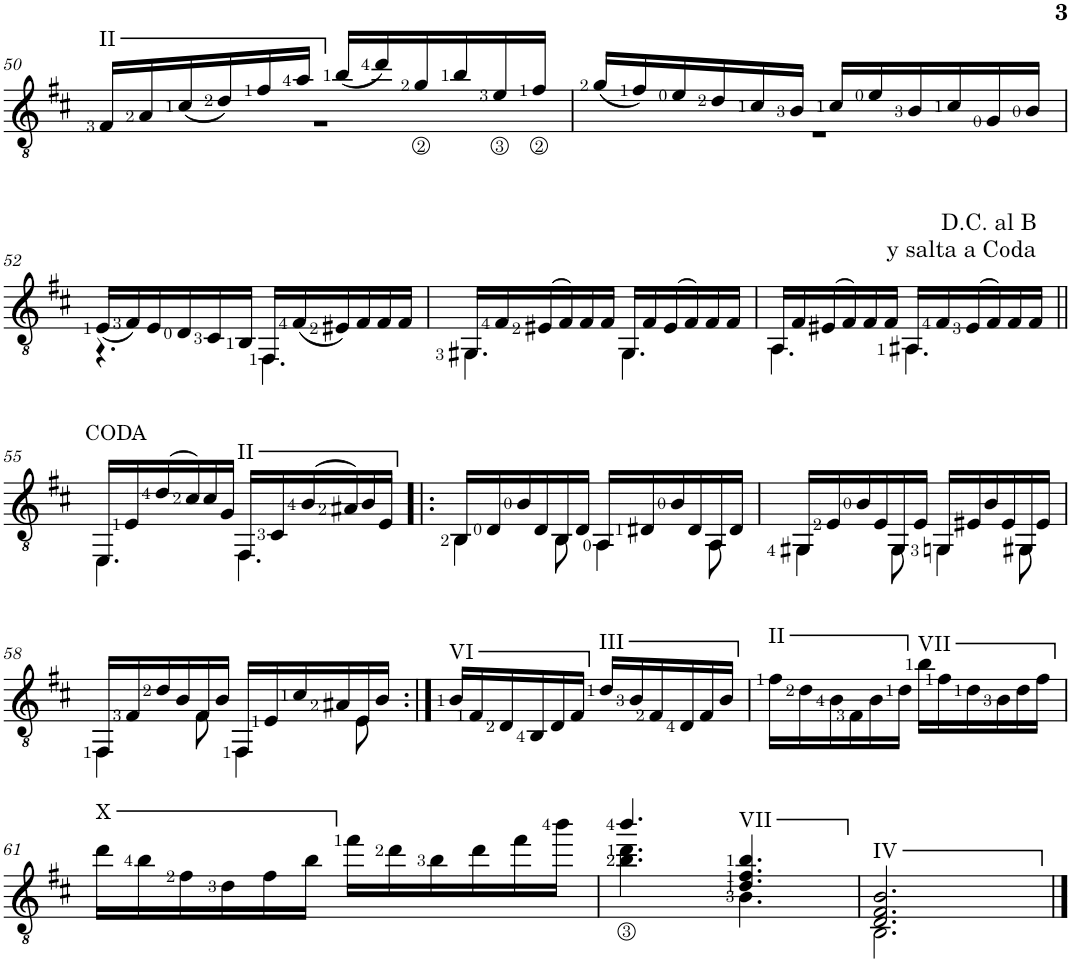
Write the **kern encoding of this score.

**kern	**kern
*part2	*part1
*staff2	*staff1
*I"Classical Guitar	*I"Classical Guitar
!!LO:PB:g=z
*clefGv2	*clefGv2
*k[f#c#]	*k[f#c#]
*	*b:
*M6/8	*M6/8
=50	=50
*^	*
!	!	!LO:TX:a:t=II
!	!LO:N:vis=4	!
*	*	*^
16F#\LL	4.r	16F#/LL	2.r
16A\	.	16A/	.
(>16c#\	.	(<16c#/	.
16d\)	.	16d/)	.
16f#\	.	16f#/	.
16a\JJ	.	16a/JJ	.
(>16b\LL	4.GG	(<16b/LL	.
16dd\)	.	16dd/)	.
16g\	.	16g</	.
16b\	.	16b/	.
(>16e\	.	16e</	.
16f#\JJ)	.	16f#</JJ	.
=51	=51	=51	=51
(>16g\LL	2.r	(<16g/LL	2.r
16f#\)	.	16f#/)	.
16e\	.	16e/	.
16d\	.	16d/	.
16c#\	.	16c#/	.
16B\JJ	.	16B/JJ	.
16c#\LL	.	16c#/LL	.
16e\	.	16e/	.
16B\	.	16B/	.
16c#\	.	16c#/	.
16G\	.	16G/	.
16B\JJ	.	16B/JJ	.
!!LO:LB:g=z	!!
=52	=52	=52	=52
!	!LO:N:vis=4	!	!
(>16E/LL	4.r	(<16E/LL	4.r
16F#/)	.	16F#/)	.
(>16E/	.	16E/	.
16D/)	.	16D/	.
(>16C#/	.	16C#/	.
16BB/JJ)	.	16BB/JJ	.
16r	4.FF#	16FF#/LL	4.FF#\
16F#/LL	.	(<16F#/	.
(>16E#X/	.	16E#X/)	.
16F#/)	.	16F#/	.
16F#/	.	16F#/	.
16F#/JJ	.	16F#/JJ	.
=53	=53	=53	=53
16r	4.GG#X	16GG#X/LL	4.GG#\
16F#/LL	.	16F#/	.
(>16E#X/	.	(16E#X/	.
16F#/)	.	16F#/)	.
16F#/	.	16F#/	.
16F#/JJ	.	16F#/JJ	.
16r	4.GG#	16GG#/LL	4.GG#\
16F#/LL	.	16F#/	.
(>16E#/	.	(16E#/	.
16F#/)	.	16F#/)	.
16F#/	.	16F#/	.
16F#/JJ	.	16F#/JJ	.
=54	=54	=54	=54
16r	4.AA	16AA/LL	4.AA\
16F#/LL	.	16F#/	.
(>16E#X/	.	(16E#X/	.
16F#/)	.	16F#/)	.
16F#/	.	16F#/	.
16F#/JJ	.	16F#/JJ	.
16r	4.AA#X	16AA#X/LL	4.AA#\
16F#/LL	.	16F#/	.
(>16E#/	.	(16E#/	.
16F#/)	.	16F#/)	.
16F#/	.	16F#/	.
16F#/JJ	.	16F#/JJ	.
*v	*v	*	*
!	!LO:TX:a:t=D.C. al B\ny salta a Coda	!
!!LO:LB:g=z	!!
=55||	=55||	=55||
*^	*	*
*	*^	*	*
16r	4.EE	16r	16EE/LL	4.EE\
16r	.	4.E	16E/	.
(>16d\LL	.	.	(16d/	.
16c#\)	.	.	16c#/)	.
16c#\	.	.	16c#/	.
16G\JJ	.	.	16G/JJ	.
!	!	!	!LO:TX:a:t=II	!
16r	4.FF#	.	16FF#/LL	4.FF#\
16r	.	4C#	16C#/	.
(>16B/LL	.	.	(16B/	.
16B-X/)	.	.	16A#X/)	.
16B-/	.	.	16B/	.
16E/JJ	.	16r	16E/JJ	.
=56!|:	=56!|:	=56!|:	=56!|:	=56!|:
16r	4BB	8r	16BB/LL	4BB\
8D/L	.	.	16D/	.
.	.	16B	16B/	.
8D/	.	16r	16D/	.
.	8BB	4r	16BB/	8BB\
16D/Jk	.	.	16D/JJ	.
16r	4AA	.	16AA/LL	4AA\
8D#X/L	.	.	16D#X/	.
.	.	16B	16B/	.
8D#/	.	16r	16D#/	.
.	8AA	8r	16AA/	8AA\
16D#/Jk	.	.	16D#/JJ	.
=57	=57	=57	=57	=57
16r	4GG#X	8r	16GG#X/LL	4GG#\
8E/L	.	.	16E/	.
.	.	4.B	16B/	.
8E/	.	.	16E/	.
.	8GG#	.	16GG#/	8GG#\
8E/J	.	.	16E/JJ	.
.	4GG#	.	16GGn/LL	4GG\
8E#X/L	.	.	16E#X/	.
.	.	8.B	16B/	.
8E#/	.	.	16E#/	.
.	8GG#	.	16GG#X/	8GG#\
16E#/Jk	.	16r	16E#/JJ	.
!!LO:LB:g=z	!!
=58	=58	=58	=58	=58
16r	4.FF#	16r	16FF#/LL	4FF#\
16r	.	8F#/L	16F#/	.
16d	.	.	16d/	.
16r	.	8B/J	16B/	.
16F#/LL	.	.	16F#/	8F#\
16B/JJ	.	16r	16B/JJ	.
16r	4.FF#	16r	16FF#/LL	4FF#\
16r	.	8E/L	16E/	.
16c#	.	.	16c#/	.
16r	.	8B-X/J	16A#X/	.
16E/LL	.	.	16E/	8E\
16B-/JJ	.	16r	16B/JJ	.
*	*	*	*v	*v
=59:|!	=59:|!	=59:|!	=59:|!
!	!	!	!LO:TX:a:t=VI
16B/LL	2.r	2.r	16B/LL
16F#/	.	.	16F#/
16D/	.	.	16D/
16BB/	.	.	16BB/
16D/	.	.	16D/
16F#/JJ	.	.	16F#/JJ
!	!	!	!LO:TX:a:t=III
16d\LL	.	.	16d/LL
16B\	.	.	16B/
16F#\	.	.	16F#/
16D\	.	.	16D/
16F#\	.	.	16F#/
16B\JJ	.	.	16B/JJ
*v	*v	*v	*
=60	=60
!	!LO:TX:a:t=II
16f#\LL	16f#\LL
16d\	16d\
16B\	16B\
16F#\	16F#\
16B\	16B\
16d\JJ	16d\JJ
!	!LO:TX:a:t=VII
16b\LL	16b\LL
16f#\	16f#\
16d\	16d\
16B\	16B\
16d\	16d\
16f#\JJ	16f#\JJ
!!LO:LB:g=z
=61	=61
!	!LO:TX:a:t=X
16dd\LL	16dd\LL
16b\	16b\
16f#\	16f#\
16d\	16d\
16f#\	16f#\
16b\JJ	16b\JJ
16ff#\LL	16ff#\LL
16dd\	16dd\
16b\	16b\
16dd\	16dd\
16ff#\	16ff#\
16bb\JJ	16bb\JJ
=62	=62
*^	*^
4.bb	4.b 4.dd	4.bb/	4.b\ 4.dd\
!	!	!LO:TX:a:t=VII	!
!LO:TX:a:t=VII	!	!	!
4.d 4.f# 4.b	4.B	4.d/ 4.f#/ 4.b/	4.B\
=63	=63	=63	=63
!	!	!LO:TX:a:t=IV	!
!LO:TX:a:t=IV	!	!	!
2.D 2.F# 2.B	2.BB	2.D/ 2.F#/ 2.B/	2.BB\
*v	*v	*	*
*	*v	*v
==	==
*-	*-
